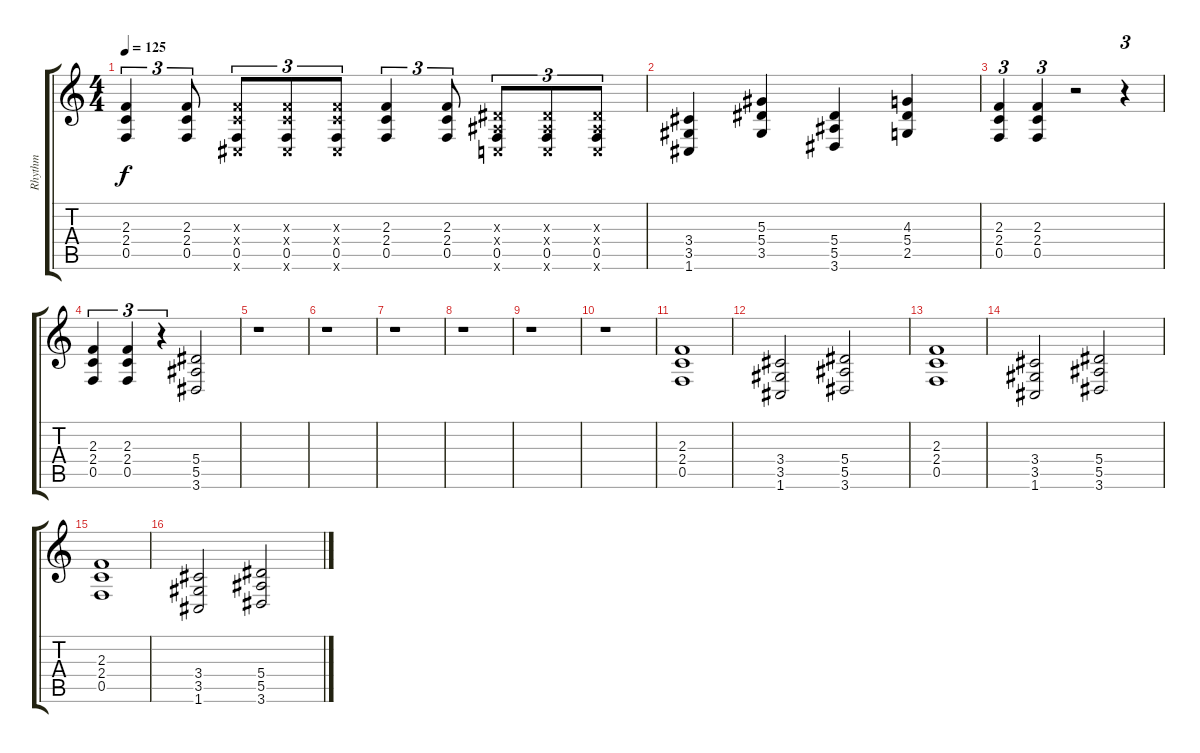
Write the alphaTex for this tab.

\track ("Rhythm" "Rhythm") {instrument distortionguitar}
\staff {score tabs}
\tuning (C4 G3 Eb3 Bb2 F2 C2) {hide}
\ts (4 4)
\tempo 125
\clef g2
\ks c
(2.3 2.4 0.5).4{tu (3 2) dy f} (2.3 2.4 0.5).8{tu (3 2)} (2.3{x} 2.4{x} 0.5 1.6{x}).8{tu (3 2)} (2.3{x} 2.4{x} 0.5 1.6{x}).8{tu (3 2)} (2.3{x} 2.4{x} 0.5 1.6{x}).8{tu (3 2)} (2.3 2.4 0.5).4{tu (3 2)} (2.3 2.4 0.5).8{tu (3 2)} (0.3{x} 0.4{x} 0.5 0.6{x}).8{tu (3 2)} (0.3{x} 0.4{x} 0.5 0.6{x}).8{tu (3 2)} (0.3{x} 0.4{x} 0.5 0.6{x}).8{tu (3 2)} |
(3.4 3.5 1.6).4 (5.3 5.4 3.5).4 (5.4 5.5 3.6).4 (4.3 5.4 2.5).4 |
(2.3 2.4 0.5).4{tu (3 2)} (2.3 2.4 0.5).4{tu (3 2)} r.2 r.4{tu (3 2)} |
(2.3 2.4 0.5).4{tu (3 2)} (2.3 2.4 0.5).4{tu (3 2)} r.4{tu (3 2)} (5.4 5.5 3.6).2 |
r.1 |
r.1 |
r.1 |
r.1 |
r.1 |
r.1 |
(2.3 2.4 0.5).1 |
(3.4 3.5 1.6).2 (5.4 5.5 3.6).2 |
(2.3 2.4 0.5).1 |
(3.4 3.5 1.6).2 (5.4 5.5 3.6).2 |
(2.3 2.4 0.5).1 |
(3.4 3.5 1.6).2 (5.4 5.5 3.6).2
